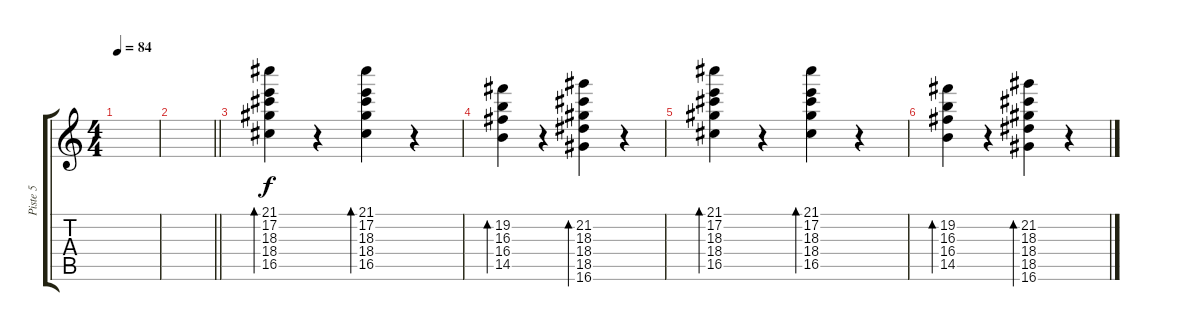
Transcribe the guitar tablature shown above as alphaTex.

\track ("Piste 5" "Piste 5") {instrument acousticguitarnylon}
\staff {score tabs}
\tuning (E4 B3 G3 D3 A2 E2) {hide}
\ts (4 4)
\tempo 84
\clef g2
\ks c
|
\barLineRight lightlight
|
(21.1 17.2 18.3 18.4 16.5).4{bd 120} r.4 (21.1 17.2 18.3 18.4 16.5).4{bd 120} r.4 |
(19.2 16.3 16.4 14.5).4{bd 120} r.4 (21.2 18.3 18.4 18.5 16.6).4{bd 120} r.4 |
(21.1 17.2 18.3 18.4 16.5).4{bd 120} r.4 (21.1 17.2 18.3 18.4 16.5).4{bd 120} r.4 |
(19.2 16.3 16.4 14.5).4{bd 120} r.4 (21.2 18.3 18.4 18.5 16.6).4{bd 120} r.4
